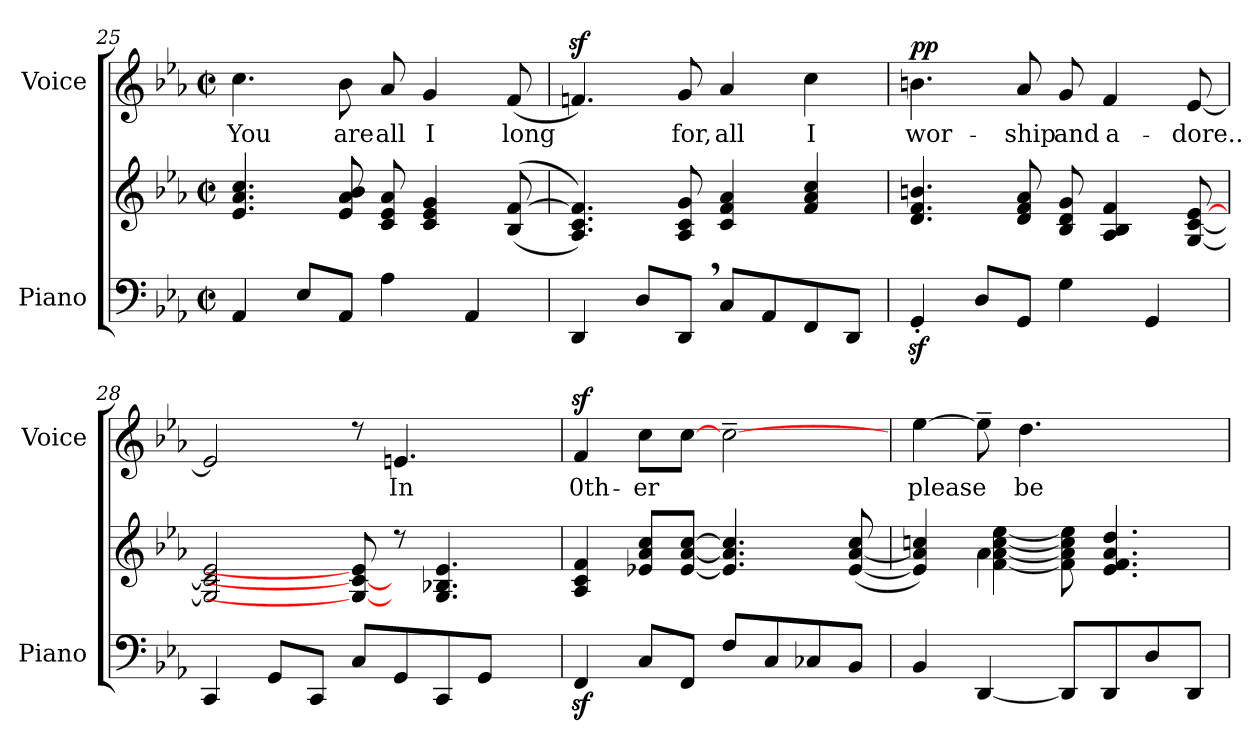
**kern	**kern	**kern	**text	**dynam
*part2	*part2	*part1	*part1	*part1
*staff3	*staff2	*staff1	*staff1	*staff1
*I"Piano	*	*I"Voice	*	*
*I'Piano	*	*I'Voice	*	*
!!LO:PB:g=z
*clefF4	*clefG2	*clefG2	*	*
*k[b-e-a-]	*k[b-e-a-]	*k[b-e-a-]	*	*
*M2/2	*M2/2	*M2/2	*	*
*met(c|)	*met(c|)	*met(c|)	*	*
=25	=25	=25	=25	=25
!	!	!	!LO:LY:b	!
4AA-/	4.e-/ 4.a-/ 4.cc/	4.cc\	You	.
8E-/L	.	.	.	.
!	!	!	!LO:LY:b	!
8AA-/J	8e-/ 8a-/ 8b-/	8b-\	are	.
!	!	!	!LO:LY:b	!
4A-\	8c/ 8e-/ 8a-/	8a-/	all	.
!	!	!	!LO:LY:b	!
.	4c/ 4e-/ 4g/	4g/	I	.
4AA-/	.	.	.	.
!	!	!	!LO:LY:b	!
.	(<(<8B-/ [>8f/	(<8f/	long	.
=26	=26	=26	=26	=26
4DD/	4.A-/ 4.c/ 4.f/]))	4.fnz>/)	.	.
8D/L	.	.	.	.
!	!	!	!LO:LY:b	!
8DD,</J	8A-/ 8c/ 8g/	8g/	for,	.
!	!	!	!LO:LY:b	!
8C/L	4c/ 4f/ 4a-/	4a-/	all	.
8AA-/	.	.	.	.
!	!	!	!LO:LY:b	!
8FF/	4f/ 4a-/ 4cc/	4cc\	I	.
8DD/J	.	.	.	.
=27	=27	=27	=27	=27
!	!	!	!LO:LY:b	!LO:DY:a
4GGz<'</	4.d/ 4.f/ 4.bn/	4.bn\	wor-	pp
8D/L	.	.	.	.
!	!	!	!LO:LY:b	!
8GG/J	8d/ 8f/ 8a-/	8a-/	-ship	.
!	!	!	!LO:LY:b	!
4G\	8B-/ 8d/ 8g/	8g/	and	.
!	!	!	!LO:LY:b	!
.	4A-/ 4B-/ 4f/	4f/	a-	.
4GG/	.	.	.	.
!	!	!	!LO:LY:b	!
.	[<8G/ [<8c/ [8e-/	[<8e-/	-dore..	.
=28	=28	=28	=28	=28
4CC/	2G/] 2c/] 2e-/	2e-/]	.	.
8GG/L	.	.	.	.
8CC/J	.	.	.	.
8C/L	8G/_ 8c/_ 8e-/]	8rcc	.	.
!	!	!	!LO:LY:b	!
8GG/	8rcc	4.en/	In	.
8CC/	4.G/ 4.B-X/ 4.e-/	.	.	.
8GG/J	.	.	.	.
8ryy	.	8ryy	.	.
!!LO:LB:g=z
=29	=29	=29	=29	=29
!	!	!	!LO:LY:b	!
4FFz</	4A-/ 4c/ 4f/	4fz>/	0th-	.
!	!	!	!LO:LY:b	!
8C/L	8e-X/ 8a-/ 8cc/L	8cc\L	-er	.
8FF/J	[<8e-/ [<8a-/ [>8cc/J	[>8cc\J	.	.
8F/L	4.e-/] 4.a-/] 4.cc/]	[2cc~<\	.	.
8C/	.	.	.	.
8C-X/	.	.	.	.
8BB-/J	(>[<8e-/ [<8a-/ 8cc/	.	.	.
=30	=30	=30	=30	=30
*	*^	*	*	*
!	!	!	!	!LO:LY:b	!
4BB-/	4e-/] 4a-/] 4ccn/)	4ryy	[>4ee-\	please	.
[<4DD/	4a-\	[<4f\ [<4a-\ [>4cc\ [>4ee-\	8ee-~<\]	.	.
!	!	!	!	!LO:LY:b	!
.	.	.	4.dd\	be	.
8DD/L]	2ryy	8f\] 8a-\] 8cc\] 8ee-\]	.	.	.
8DD/	.	4.e-/ 4.f/ 4.a-/ 4.dd/	.	.	.
8D/	.	.	4ryy	.	.
8DD/J	.	.	.	.	.
*	*v	*v	*	*	*
=	=	=	=	=
*-	*-	*-	*-	*-
